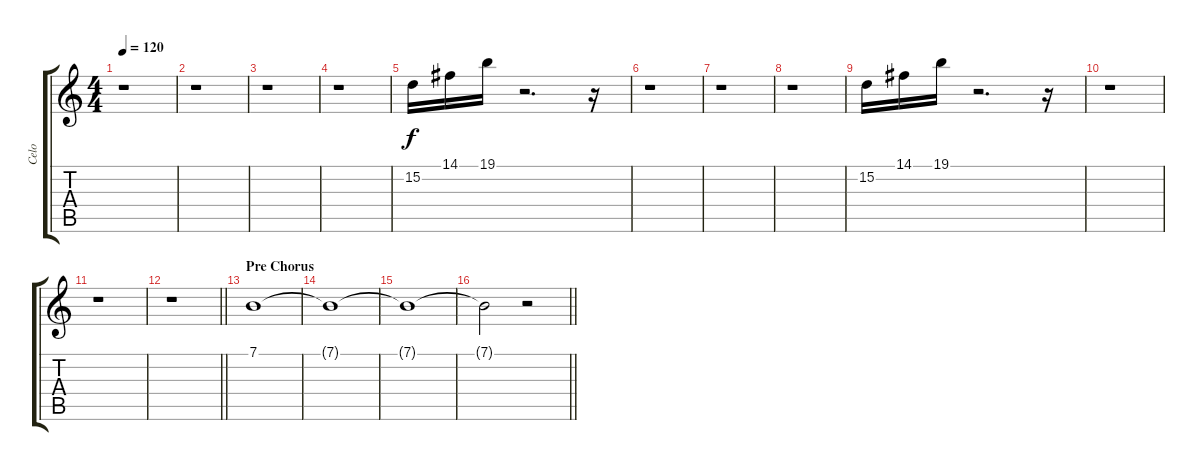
\track ("Celo" "Celo") {instrument cello}
\staff {score tabs}
\tuning (E4 B3 G3 D3 A2 E2) {hide}
\ts (4 4)
\tempo 120
\clef g2
\ks c
r.1{dy f} |
r.1 |
r.1 |
r.1 |
15.2.16 14.1.16 19.1.16 r.2{d} r.16 |
r.1 |
r.1 |
r.1 |
15.2.16 14.1.16 19.1.16 r.2{d} r.16 |
r.1 |
r.1 |
\barLineRight lightlight
r.1 |
\section ("" "Pre Chorus")
7.1.1 |
7.1{t}.1 |
7.1{t}.1 |
\barLineRight lightlight
7.1{t}.2 r.2
